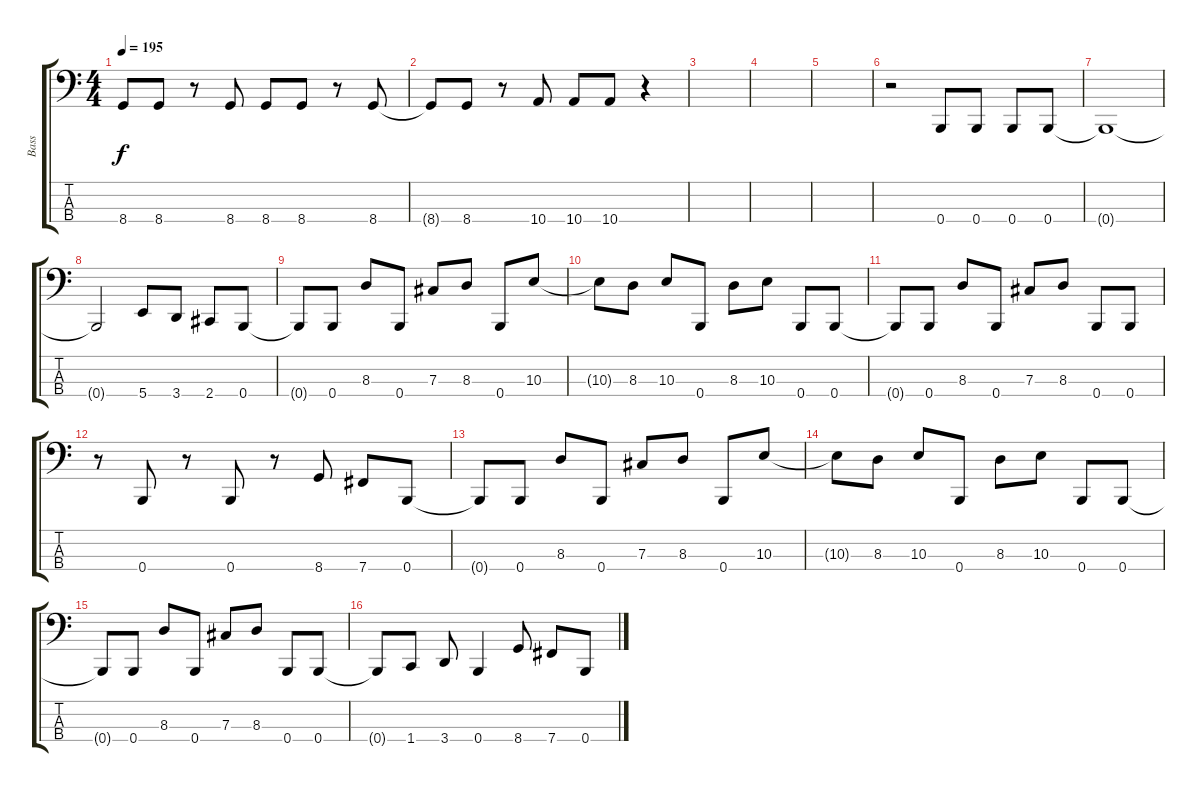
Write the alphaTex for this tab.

\track ("Bass" "Bass") {instrument electricbasspick}
\staff {score tabs}
\tuning (E2 B1 Gb1 B0) {hide}
\ts (4 4)
\tempo 195
\clef f4
\ks c
8.4{t}.8{dy f} 8.4.8 r.8 8.4.8 8.4.8 8.4.8 r.8 8.4.8 |
8.4{t}.8 8.4.8 r.8 10.4.8 10.4.8 10.4.8 r.4 |
|
|
|
r.2 0.4.8 0.4.8 0.4.8 0.4.8 |
0.4{t}.1 |
0.4{t}.2 5.4.8 3.4.8 2.4.8 0.4.8 |
0.4{t}.8 0.4.8 8.3.8 0.4.8 7.3.8 8.3.8 0.4.8 10.3.8 |
10.3{t}.8 8.3.8 10.3.8 0.4.8 8.3.8 10.3.8 0.4.8 0.4.8 |
0.4{t}.8 0.4.8 8.3.8 0.4.8 7.3.8 8.3.8 0.4.8 0.4.8 |
r.8 0.4.8 r.8 0.4.8 r.8 8.4.8 7.4.8 0.4.8 |
0.4{t}.8 0.4.8 8.3.8 0.4.8 7.3.8 8.3.8 0.4.8 10.3.8 |
10.3{t}.8 8.3.8 10.3.8 0.4.8 8.3.8 10.3.8 0.4.8 0.4.8 |
0.4{t}.8 0.4.8 8.3.8 0.4.8 7.3.8 8.3.8 0.4.8 0.4.8 |
0.4{t}.8 1.4.8 3.4.8 0.4.4 8.4.8 7.4.8 0.4.8
